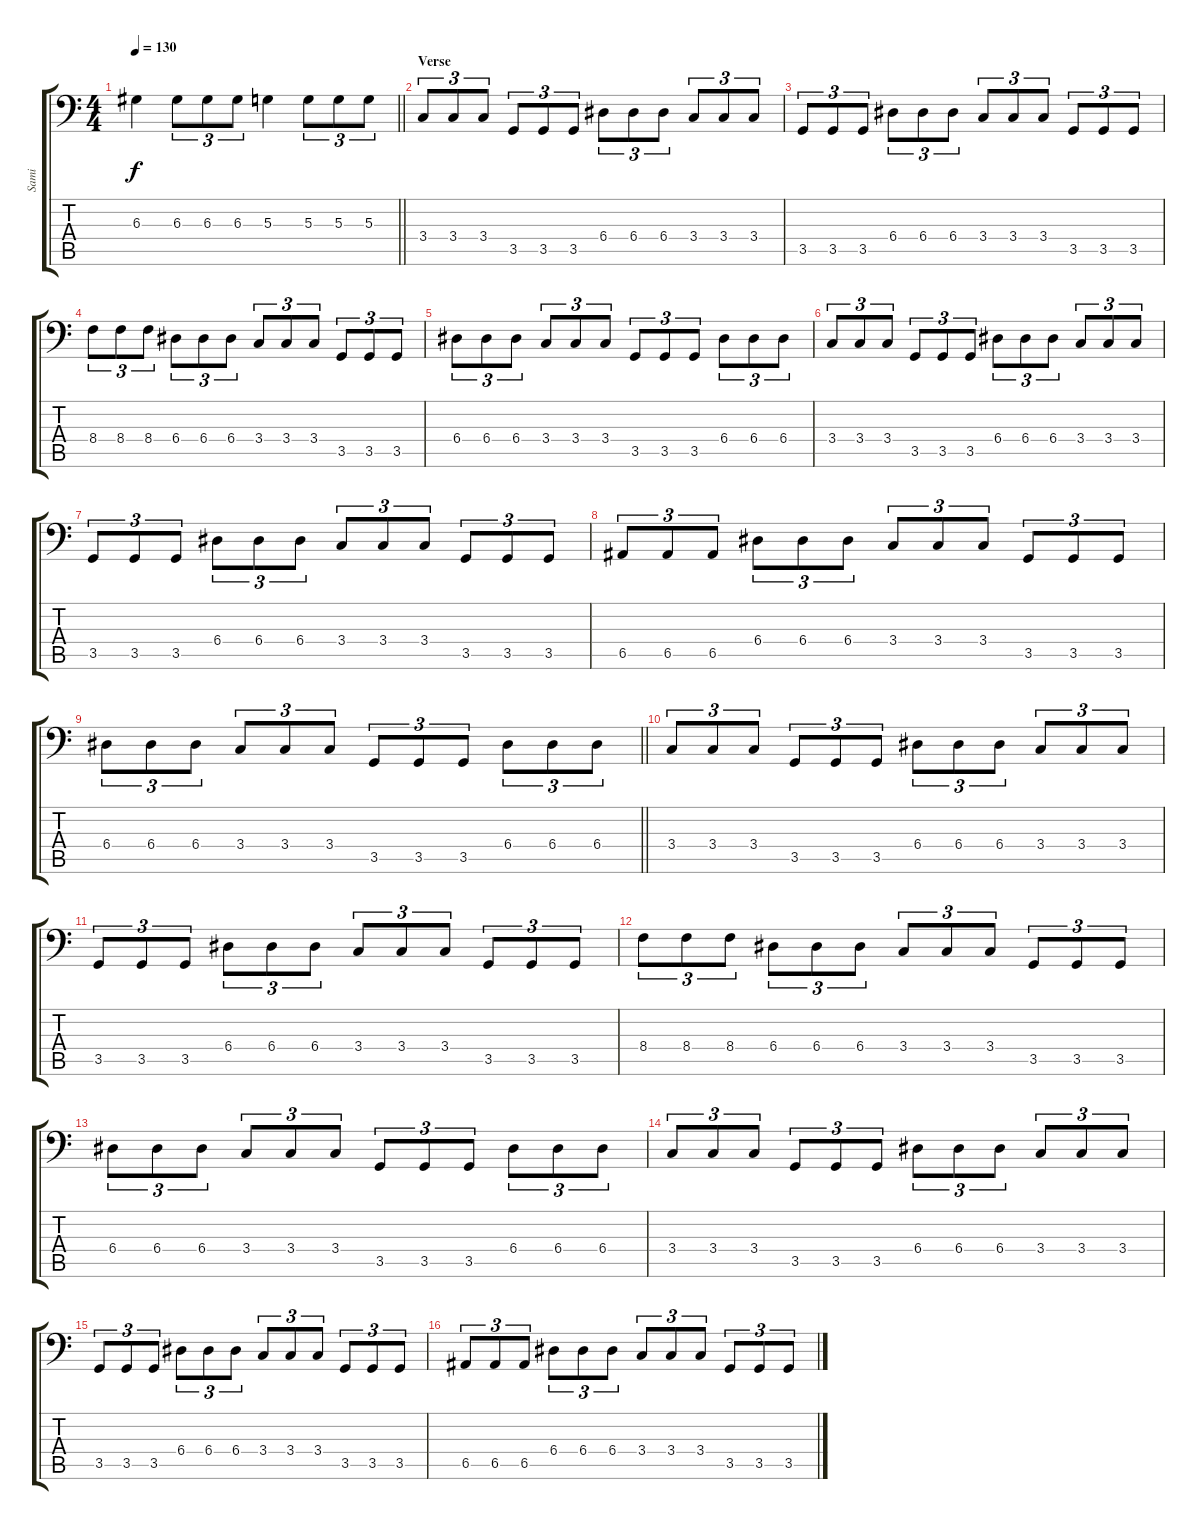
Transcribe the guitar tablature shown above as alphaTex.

\track ("Sami" "Sami") {instrument electricbassfinger}
\staff {score tabs}
\tuning (C3 G2 D2 A1 E1 B0) {hide}
\ts (4 4)
\tempo 130
\clef f4
\barLineRight lightlight
\ks c
6.3.4{dy f} 6.3.8{tu (3 2)} 6.3.8{tu (3 2)} 6.3.8{tu (3 2)} 5.3.4 5.3.8{tu (3 2)} 5.3.8{tu (3 2)} 5.3.8{tu (3 2)} |
\section ("" "Verse")
3.4.8{tu (3 2)} 3.4.8{tu (3 2)} 3.4.8{tu (3 2)} 3.5.8{tu (3 2)} 3.5.8{tu (3 2)} 3.5.8{tu (3 2)} 6.4.8{tu (3 2)} 6.4.8{tu (3 2)} 6.4.8{tu (3 2)} 3.4.8{tu (3 2)} 3.4.8{tu (3 2)} 3.4.8{tu (3 2)} |
3.5.8{tu (3 2)} 3.5.8{tu (3 2)} 3.5.8{tu (3 2)} 6.4.8{tu (3 2)} 6.4.8{tu (3 2)} 6.4.8{tu (3 2)} 3.4.8{tu (3 2)} 3.4.8{tu (3 2)} 3.4.8{tu (3 2)} 3.5.8{tu (3 2)} 3.5.8{tu (3 2)} 3.5.8{tu (3 2)} |
8.4.8{tu (3 2)} 8.4.8{tu (3 2)} 8.4.8{tu (3 2)} 6.4.8{tu (3 2)} 6.4.8{tu (3 2)} 6.4.8{tu (3 2)} 3.4.8{tu (3 2)} 3.4.8{tu (3 2)} 3.4.8{tu (3 2)} 3.5.8{tu (3 2)} 3.5.8{tu (3 2)} 3.5.8{tu (3 2)} |
6.4.8{tu (3 2)} 6.4.8{tu (3 2)} 6.4.8{tu (3 2)} 3.4.8{tu (3 2)} 3.4.8{tu (3 2)} 3.4.8{tu (3 2)} 3.5.8{tu (3 2)} 3.5.8{tu (3 2)} 3.5.8{tu (3 2)} 6.4.8{tu (3 2)} 6.4.8{tu (3 2)} 6.4.8{tu (3 2)} |
3.4.8{tu (3 2)} 3.4.8{tu (3 2)} 3.4.8{tu (3 2)} 3.5.8{tu (3 2)} 3.5.8{tu (3 2)} 3.5.8{tu (3 2)} 6.4.8{tu (3 2)} 6.4.8{tu (3 2)} 6.4.8{tu (3 2)} 3.4.8{tu (3 2)} 3.4.8{tu (3 2)} 3.4.8{tu (3 2)} |
3.5.8{tu (3 2)} 3.5.8{tu (3 2)} 3.5.8{tu (3 2)} 6.4.8{tu (3 2)} 6.4.8{tu (3 2)} 6.4.8{tu (3 2)} 3.4.8{tu (3 2)} 3.4.8{tu (3 2)} 3.4.8{tu (3 2)} 3.5.8{tu (3 2)} 3.5.8{tu (3 2)} 3.5.8{tu (3 2)} |
6.5.8{tu (3 2)} 6.5.8{tu (3 2)} 6.5.8{tu (3 2)} 6.4.8{tu (3 2)} 6.4.8{tu (3 2)} 6.4.8{tu (3 2)} 3.4.8{tu (3 2)} 3.4.8{tu (3 2)} 3.4.8{tu (3 2)} 3.5.8{tu (3 2)} 3.5.8{tu (3 2)} 3.5.8{tu (3 2)} |
\barLineRight lightlight
6.4.8{tu (3 2)} 6.4.8{tu (3 2)} 6.4.8{tu (3 2)} 3.4.8{tu (3 2)} 3.4.8{tu (3 2)} 3.4.8{tu (3 2)} 3.5.8{tu (3 2)} 3.5.8{tu (3 2)} 3.5.8{tu (3 2)} 6.4.8{tu (3 2)} 6.4.8{tu (3 2)} 6.4.8{tu (3 2)} |
\section ("" "")
3.4.8{tu (3 2)} 3.4.8{tu (3 2)} 3.4.8{tu (3 2)} 3.5.8{tu (3 2)} 3.5.8{tu (3 2)} 3.5.8{tu (3 2)} 6.4.8{tu (3 2)} 6.4.8{tu (3 2)} 6.4.8{tu (3 2)} 3.4.8{tu (3 2)} 3.4.8{tu (3 2)} 3.4.8{tu (3 2)} |
3.5.8{tu (3 2)} 3.5.8{tu (3 2)} 3.5.8{tu (3 2)} 6.4.8{tu (3 2)} 6.4.8{tu (3 2)} 6.4.8{tu (3 2)} 3.4.8{tu (3 2)} 3.4.8{tu (3 2)} 3.4.8{tu (3 2)} 3.5.8{tu (3 2)} 3.5.8{tu (3 2)} 3.5.8{tu (3 2)} |
8.4.8{tu (3 2)} 8.4.8{tu (3 2)} 8.4.8{tu (3 2)} 6.4.8{tu (3 2)} 6.4.8{tu (3 2)} 6.4.8{tu (3 2)} 3.4.8{tu (3 2)} 3.4.8{tu (3 2)} 3.4.8{tu (3 2)} 3.5.8{tu (3 2)} 3.5.8{tu (3 2)} 3.5.8{tu (3 2)} |
6.4.8{tu (3 2)} 6.4.8{tu (3 2)} 6.4.8{tu (3 2)} 3.4.8{tu (3 2)} 3.4.8{tu (3 2)} 3.4.8{tu (3 2)} 3.5.8{tu (3 2)} 3.5.8{tu (3 2)} 3.5.8{tu (3 2)} 6.4.8{tu (3 2)} 6.4.8{tu (3 2)} 6.4.8{tu (3 2)} |
3.4.8{tu (3 2)} 3.4.8{tu (3 2)} 3.4.8{tu (3 2)} 3.5.8{tu (3 2)} 3.5.8{tu (3 2)} 3.5.8{tu (3 2)} 6.4.8{tu (3 2)} 6.4.8{tu (3 2)} 6.4.8{tu (3 2)} 3.4.8{tu (3 2)} 3.4.8{tu (3 2)} 3.4.8{tu (3 2)} |
3.5.8{tu (3 2)} 3.5.8{tu (3 2)} 3.5.8{tu (3 2)} 6.4.8{tu (3 2)} 6.4.8{tu (3 2)} 6.4.8{tu (3 2)} 3.4.8{tu (3 2)} 3.4.8{tu (3 2)} 3.4.8{tu (3 2)} 3.5.8{tu (3 2)} 3.5.8{tu (3 2)} 3.5.8{tu (3 2)} |
6.5.8{tu (3 2)} 6.5.8{tu (3 2)} 6.5.8{tu (3 2)} 6.4.8{tu (3 2)} 6.4.8{tu (3 2)} 6.4.8{tu (3 2)} 3.4.8{tu (3 2)} 3.4.8{tu (3 2)} 3.4.8{tu (3 2)} 3.5.8{tu (3 2)} 3.5.8{tu (3 2)} 3.5.8{tu (3 2)}
